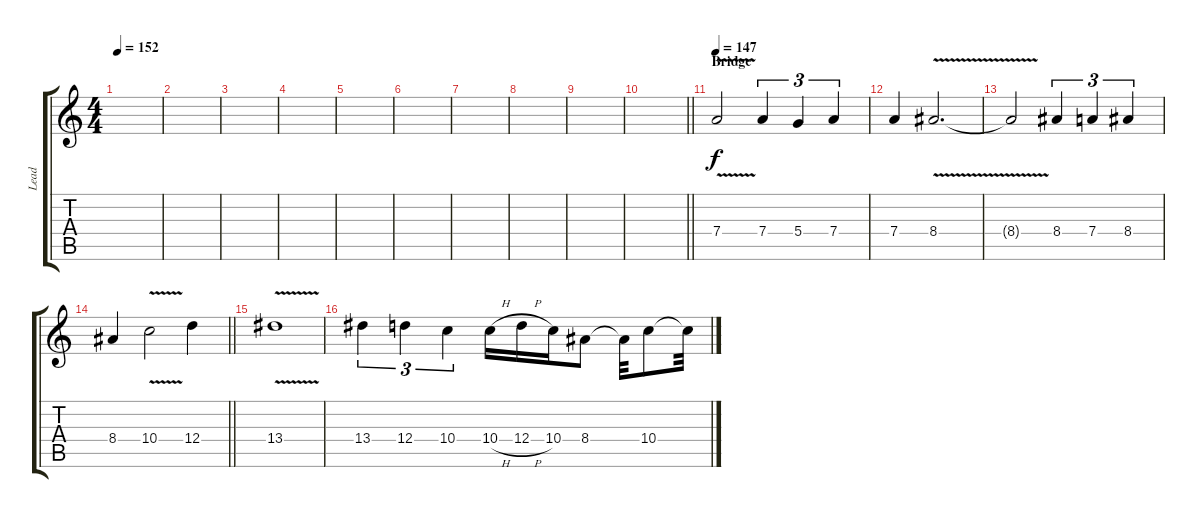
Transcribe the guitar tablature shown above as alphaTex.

\track ("Lead" "Lead") {instrument distortionguitar}
\staff {score tabs}
\tuning (E4 B3 G3 D3 A2 E2) {hide}
\ts (4 4)
\tempo 152
\clef g2
\ks c
|
|
|
|
|
|
|
|
|
\barLineRight lightlight
|
\section ("" "Bridge")
\tempo 147
7.4{v}.2 7.4.4{tu (3 2)} 5.4.4{tu (3 2)} 7.4.4{tu (3 2)} |
7.4.4 8.4{v}.2{d} |
8.4{t}.2 8.4.4{tu (3 2)} 7.4.4{tu (3 2)} 8.4.4{tu (3 2)} |
\barLineRight lightlight
8.4.4 10.4{v}.2 12.4.4 |
13.4{v}.1 |
13.4.4{tu (3 2)} 12.4.4{tu (3 2)} 10.4.4{tu (3 2)} 10.4{h}.16 12.4{h}.16 10.4.16 8.4.8 8.4{t}.32 10.4.8 10.4{t}.32
